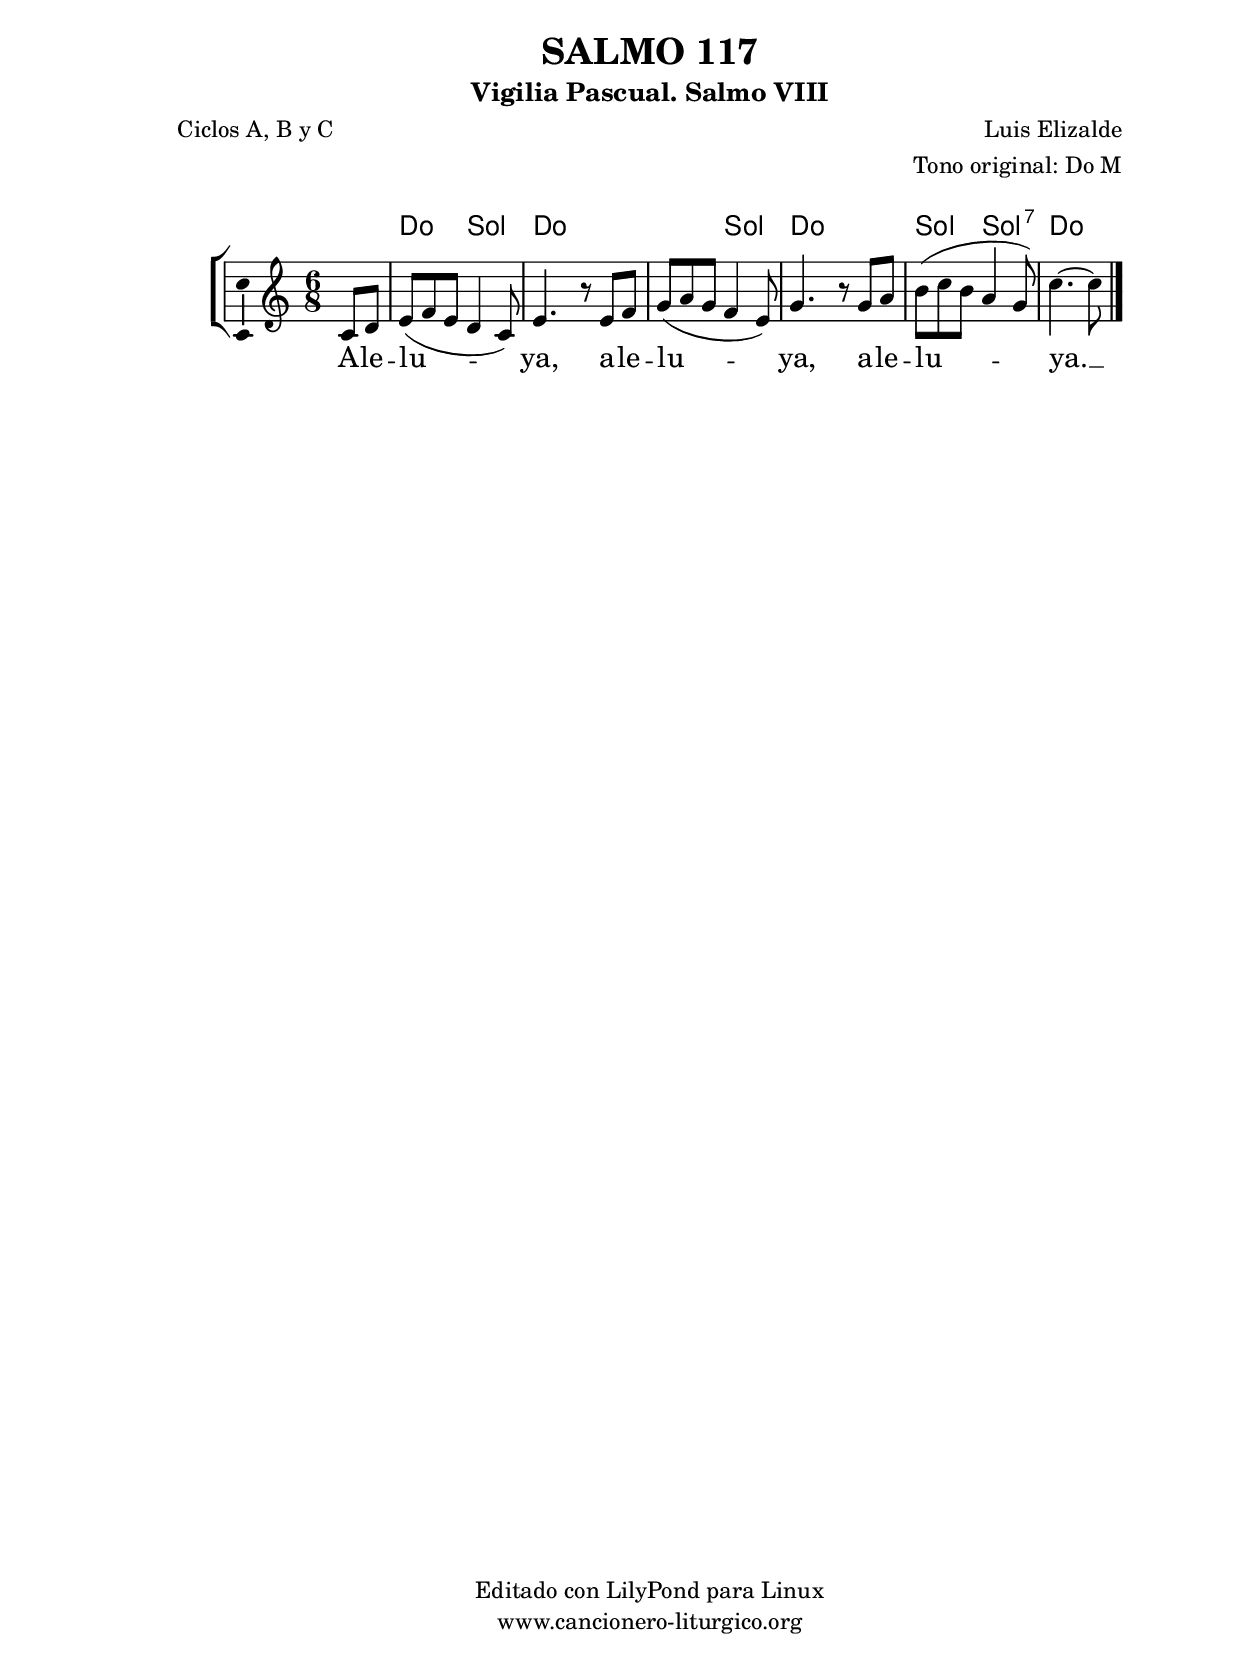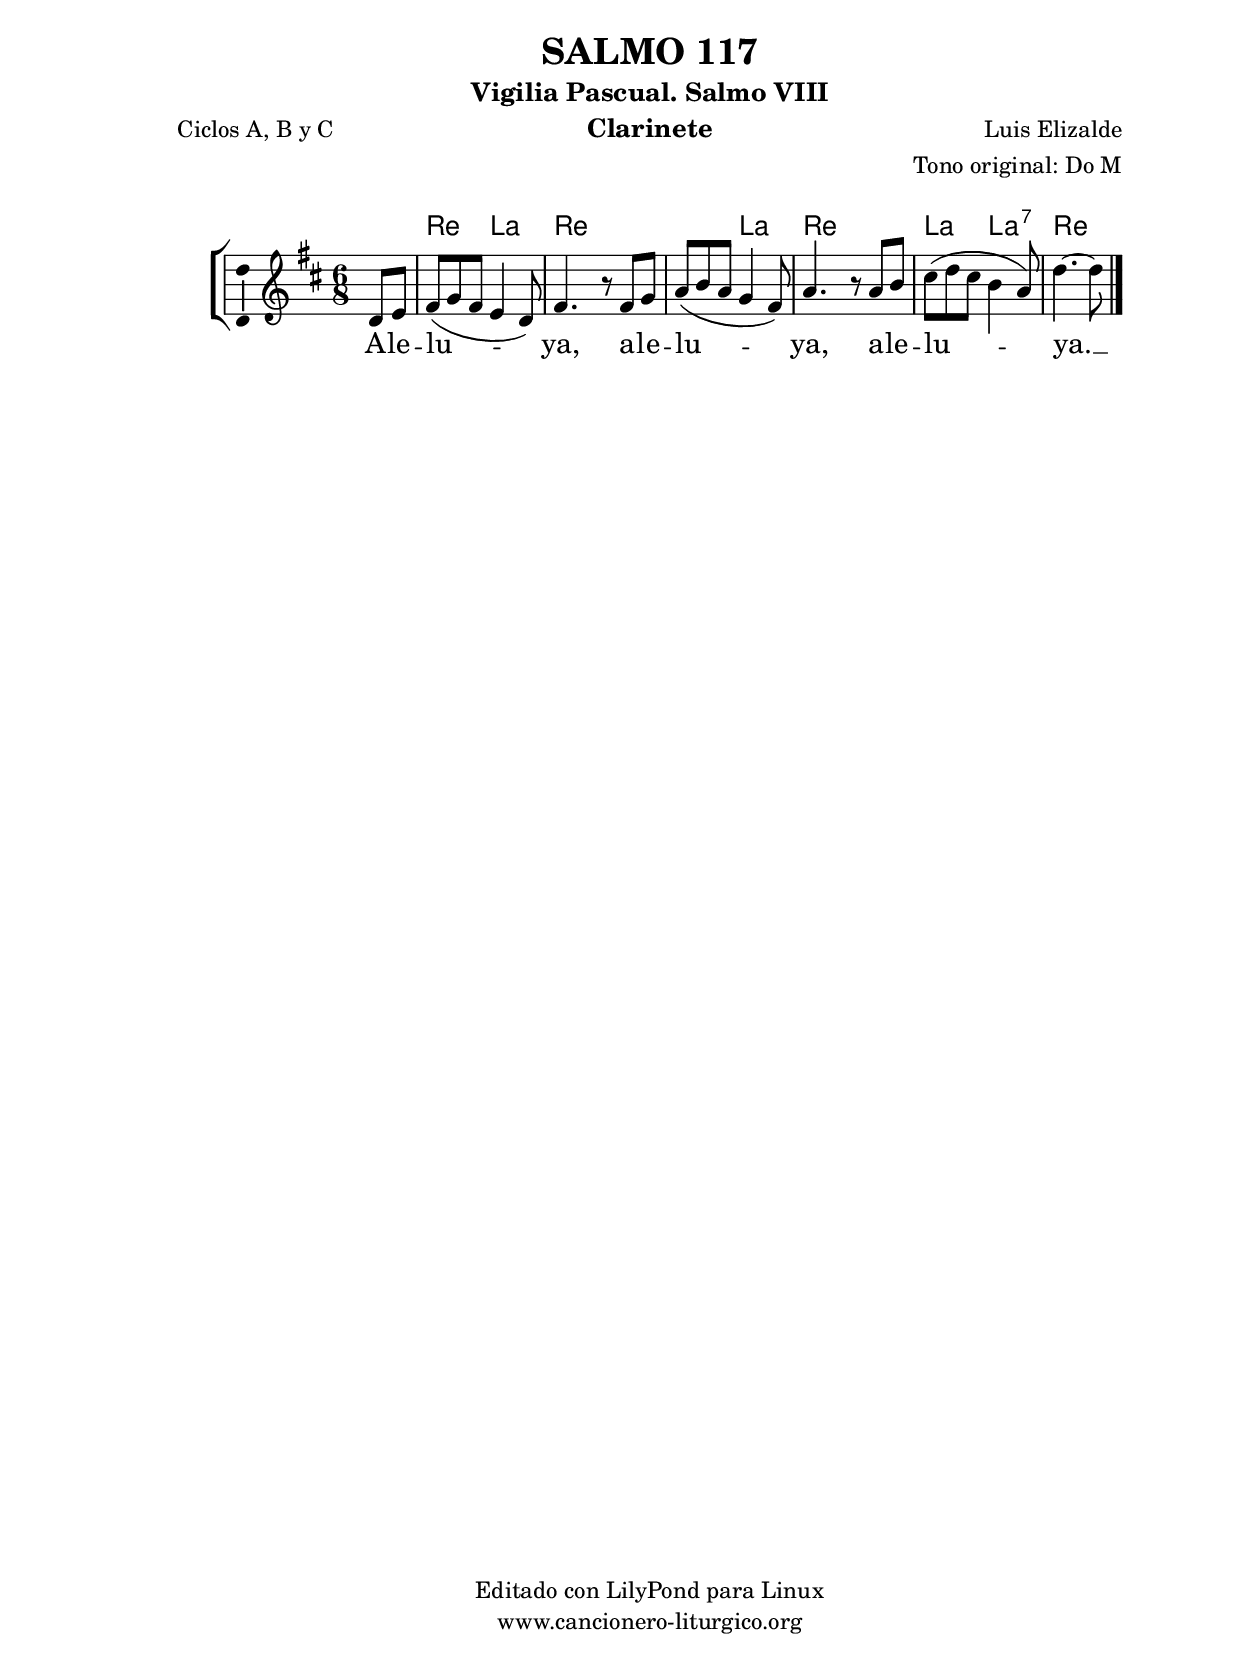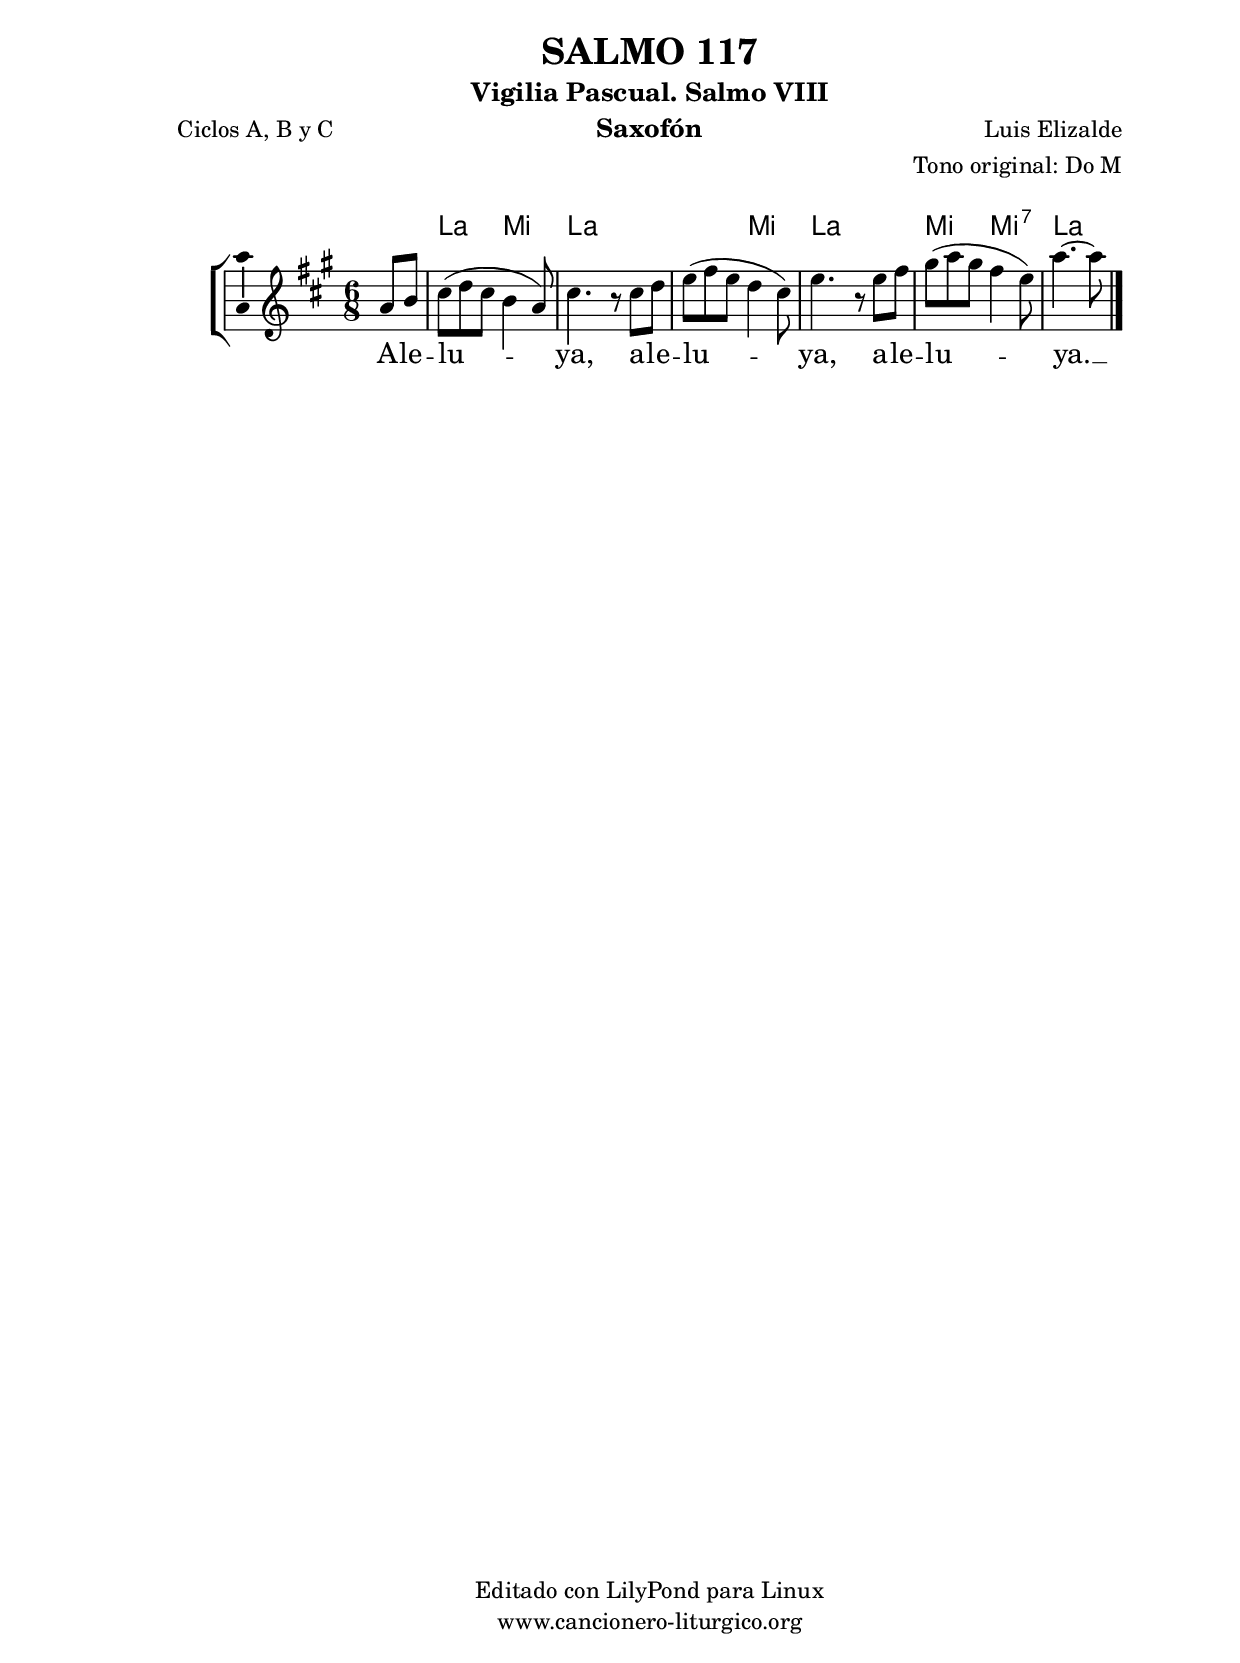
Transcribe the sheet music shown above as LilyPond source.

%
%para convertir .midi en .wav:
%timidity filename.midi -Ow -o finename.wav
%
%
%Para convertir de .wav a .mp3:
%lame -h -m j filename.wav
%
%
%para escuchar el midi:
%timidity nombrefichero.midi
%


%versión de lilypond para la que se ha escrito esta partitura:
\version "2.16.0"

	%Tamaño papel
	#(set-default-paper-size "a4")
	%Tamaño partitura
	#(set-global-staff-size 20)
	%No responde al pulsar sobre una nota
	#(ly:set-option 'point-and-click #f)

%parámetros del encabezamiento:
\header {
	title = "SALMO 117"
	subtitle = "Vigilia Pascual. Salmo VIII"
	composer = "Luis Elizalde"
	poet = "Ciclos A, B y C"
	meter = ""
	arranger = "Tono original: Do M"
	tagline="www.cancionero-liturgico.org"
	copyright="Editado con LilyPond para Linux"
	tiempo = "Pascua"
	usos = "Salmo"
	letra = "Aleluya."
	}

%parámetros asociados al papel:
\paper  {
	oddHeaderMarkup = \markup {\fill-line { \on-the-fly #not-first-page \fromproperty #'header:title \on-the-fly #not-first-page \fromproperty #'header:composer }}
	evenHeaderMarkup = \markup {\fill-line { \fromproperty #'header:composer \fromproperty #'header:title }}
	#(set-paper-size "a4")
	print-page-number = ##f
	first-page-number = 1
	print-first-page-number = ##f
%	head-separation = 3.0 \cm
	top-margin = 2.0 \cm
	bottom-margin = 0.5\cm
%%%	bottom-margin = -1.0\cm
	left-margin = 3.0 \cm
	line-width = 16.0 \cm 
	indent = 8\mm
	interscoreline = 2.\mm
	between-system-space = 15\mm
%	para que las partituras no llenen la hoja:
	ragged-bottom = ##t
%	idem para la última hoja:
	ragged-last-bottom = ##f
%	para que las partituras llenen el ancho del papel:
	ragged-last = ##f
	after-title-space = 2.5 \cm
%page-count=1
%system-count=2

	%Flexible Vertical Spacing
%	markup-markup-spacing =
%	#'((basic-distance . 15) (minimum-distance . 15) (padding . 3))
	markup-system-spacing =
	#'((basic-distance . 15) (minimum-distance . 15) (padding . 3))
	system-system-spacing =
	#'((basic-distance . 15) (minimum-distance . 15) (padding . 3))
	score-system-spacing =
	#'((basic-distance . 15) (minimum-distance . 15) (padding . 5))
%	top-system-spacing = % header
%	#'((basic-distance . 8) (minimum-distance . 0) (padding . 3))
%	top-markup-spacing =
%	#'((basic-distance . 20) (minimum-distance . 20) (padding . 3))
	last-bottom-spacing = % footer
	#'((basic-distance . 5) (minimum-distance . 5) (padding . 3))
%	score-markup-spacing =
%	#'((basic-distance . 16) (minimum-distance . 13) (padding . 3))

	}


%parámetros que afectan a toda la partitura:
global =  {
	%clave de sol (G):
	\clef G
	%armadura:
%	\transpose e ees
	\key c \major
	\tempo 4=90
	\set Score.tempoHideNote = ##t
	}


acordes = {
	\italianChords
	\chordmode {
%	\transpose e ees
{

s4
%c2. c c c g:7 c4. %s4
c4. g c c c g c c g g:7 c %s4

	}
	}
}

melodia = 
%	\transpose e ees
{
	\relative c'{
	\time 6/8

\partial4
c8 d
e8 (f e d4 c8)
e4. r8 e8 f
g8 (a g f4 e8)
g4. r8 g8 a
b8 (c b a4 g8)
c4.~c8 %s4

	\bar "|."
	}
	}


texto = \lyricmode {
A -- le -- lu -- ya, a -- le -- lu -- ya, a -- le -- lu -- ya. __
	}


acordesStaff = \context ChordNames = acordesStaff <<
	\set chordChanges = ##t
	\acordes
	>>


vozStaff = \context Voice = vozStaff
\with {\consists "Ambitus_engraver"}
<<
%	\set Staff.instrumentName = ""
%	\set Staff.shortInstrumentName = ""
%	\set Staff.midiInstrument = #"clarinet"
%	\set Staff.midiInstrument = #"cello"
%	\set Staff.midiInstrument = #"flute"
	\set Staff.midiInstrument = #"electric guitar (jazz)"
%	\set Staff.midiInstrument = #"english horn"
%	\set Staff.midiInstrument = #"violin"
%	\set Staff.midiInstrument = #"glockenspiel"
	\set Staff.midiMinimumVolume = #0.7
	\set Staff.midiMaximumVolume = #0.9
	\global
	\melodia
	>>


textoStaff = \context Lyrics = textoStaff <<
	\lyricsto vozStaff \texto
	>>

\book {
	\score {
		\context ChoirStaff {
			\override StaffGroup.SystemStartBracket #'collapse-height = #1
			\override Score.SystemStartBar #'collapse-height = #1
			<<
			\acordesStaff
			\vozStaff
			\textoStaff
			>>
			}
		\layout {
	    		\context {
				\Lyrics
				\override LyricText #'font-size = #2
				}
	   		 \context {
				\Score
				%fontSize = #3
				\override StaffSymbol #'staff-space = #(magstep +3)
				%\override Beam #'thickness = #0.55
				%\override SpacingSpanner #'spacing-increment = #1.0
				%\override Slur #'height-limit = #1.5
				}
			}
		}
	\score {
		\unfoldRepeats
		\context ChoirStaff {
			<<
			\acordesStaff
			\vozStaff
			>>
			}
		\midi {
	  		\context {
	  			\Score
				tempoWholesPerMinute = #(ly:make-moment 70 4)
				}
			}
		}
	}

%Partitura para clarinete
#(define output-suffix "C")
\book {
	\header{
		instrument = "Clarinete"
		}
	\score {
		\context ChoirStaff {
			\override StaffGroup.SystemStartBracket #'collapse-height = #1
			\override Score.SystemStartBar #'collapse-height = #1
\transpose c d
			<<
			\acordesStaff
			\vozStaff
			\textoStaff
			>>
			}
		\layout {
	    		\context {
				\Lyrics
				\override LyricText #'font-size = #2
				}
	   		 \context {
				\Score
				%fontSize = #3
				\override StaffSymbol #'staff-space = #(magstep +3)
				%\override Beam #'thickness = #0.55
				%\override SpacingSpanner #'spacing-increment = #1.0
				%\override Slur #'height-limit = #1.5
				}
			}
		}
	}

%Partitura para saxofón
#(define output-suffix "S")
\book {
	\header{
		instrument = "Saxofón"
		}
	\score {
		\context ChoirStaff {
			\override StaffGroup.SystemStartBracket #'collapse-height = #1
			\override Score.SystemStartBar #'collapse-height = #1
\transpose c a
			<<
			\acordesStaff
			\vozStaff
			\textoStaff
			>>
			}
		\layout {
	    		\context {
				\Lyrics
				\override LyricText #'font-size = #2
				}
	   		 \context {
				\Score
				%fontSize = #3
				\override StaffSymbol #'staff-space = #(magstep +3)
				%\override Beam #'thickness = #0.55
				%\override SpacingSpanner #'spacing-increment = #1.0
				%\override Slur #'height-limit = #1.5
				}
			}
		}
	}

